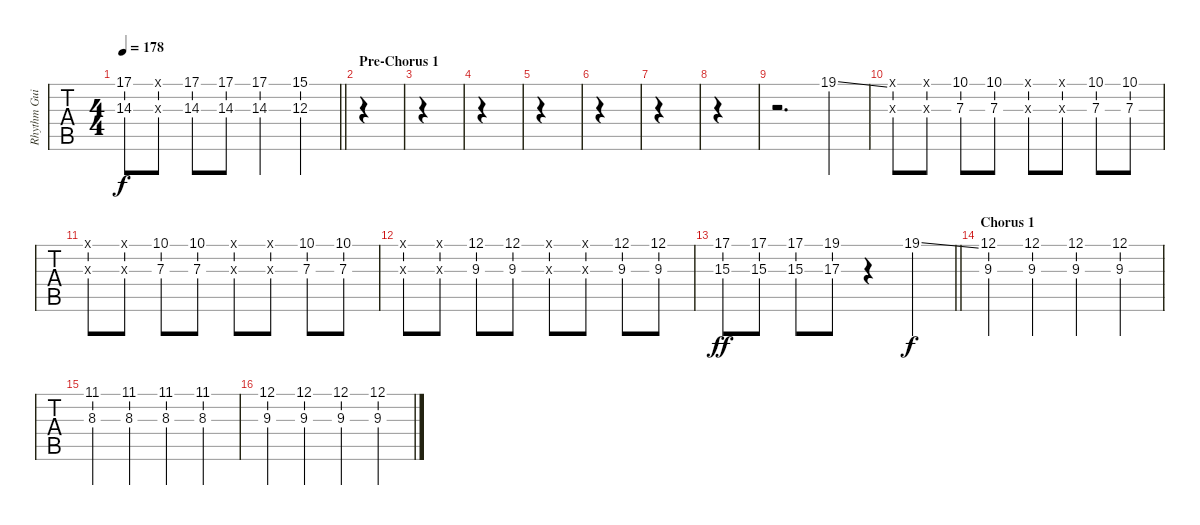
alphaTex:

\track ("Rhythm Guitar" "Rhythm Gui") {instrument distortionguitar}
\staff {tabs}
\tuning (E4 B3 G3 D3 A2 E2) {hide}
\ts (4 4)
\tempo 178
\clef g2
\barLineRight lightlight
\ks d
(17.1{t} 14.3{t}).8{dy f} (17.1{x} 14.3{x}).8 (17.1 14.3).8 (17.1 14.3).8 (17.1 14.3).4 (15.1 12.3).4 |
\section ("" "Pre-Chorus 1")
|
|
|
|
|
|
|
r.2{d} 19.1{ss}.4 |
(10.1{x} 7.3{x}).8 (10.1{x} 7.3{x}).8 (10.1 7.3).8 (10.1 7.3).8 (10.1{x} 7.3{x}).8 (10.1{x} 7.3{x}).8 (10.1 7.3).8 (10.1 7.3).8 |
(10.1{x} 7.3{x}).8 (10.1{x} 7.3{x}).8 (10.1 7.3).8 (10.1 7.3).8 (10.1{x} 7.3{x}).8 (10.1{x} 7.3{x}).8 (10.1 7.3).8 (10.1 7.3).8 |
(12.1{x} 10.3{x}).8 (12.1{x} 10.3{x}).8 (12.1 9.3).8 (12.1 9.3).8 (12.1{x} 10.3{x}).8 (12.1{x} 10.3{x}).8 (12.1 9.3).8 (12.1 9.3).8 |
\barLineRight lightlight
(17.1{ac} 15.3{ac}).8{dy ff} (17.1{ac} 15.3{ac}).8 (17.1{ac} 15.3{ac}).8 (19.1{ac} 17.3{ac}).8 r.4 19.1{ss}.4{dy f} |
\section ("" "Chorus 1")
\ks e
(12.1 9.3).4 (12.1 9.3).4 (12.1 9.3).4 (12.1 9.3).4 |
(11.1 8.3).4 (11.1 8.3).4 (11.1 8.3).4 (11.1 8.3).4 |
(12.1 9.3).4 (12.1 9.3).4 (12.1 9.3).4 (12.1 9.3).4
